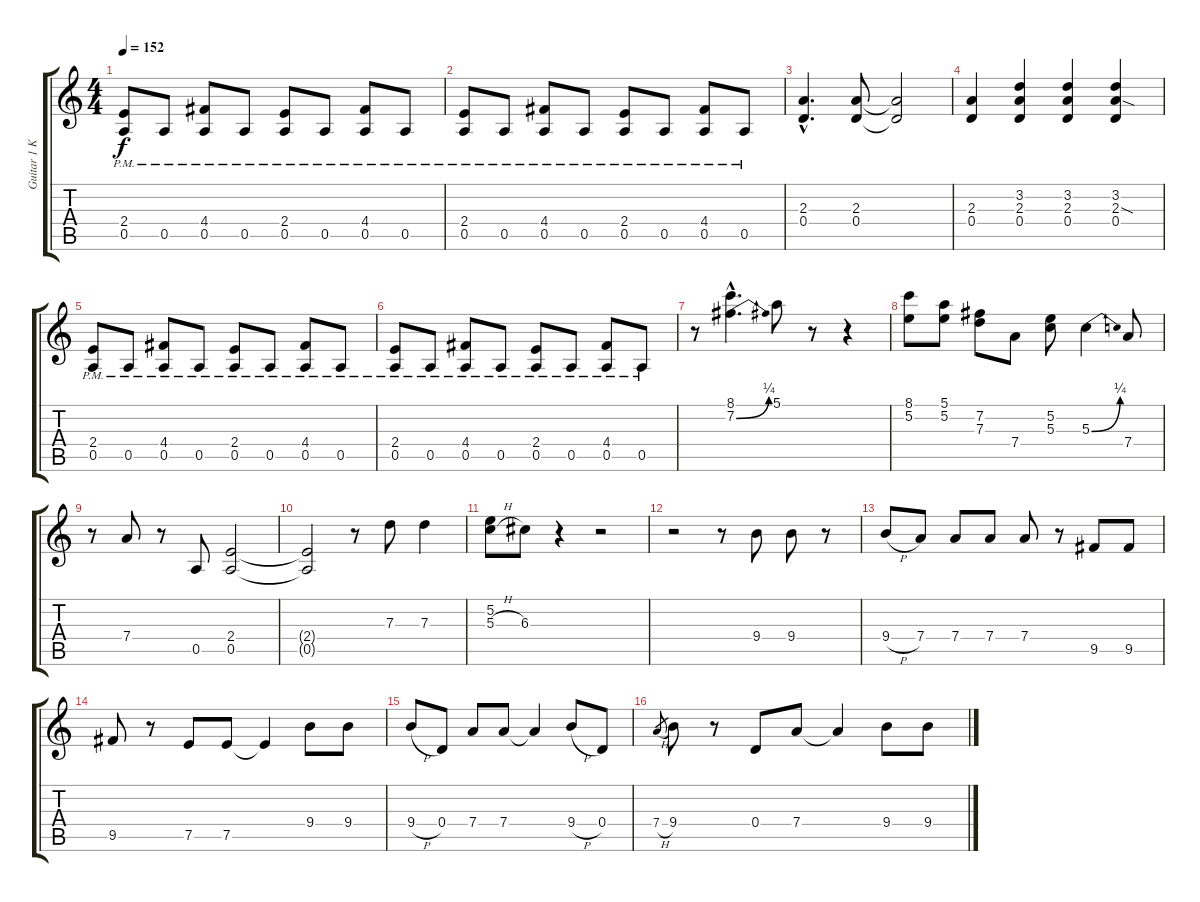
\track ("Guitar 1 Keith" "Guitar 1 K") {instrument overdrivenguitar}
\staff {score tabs}
\tuning (E4 B3 G3 D3 A2 E2) {hide}
\ts (4 4)
\tempo 152
\clef g2
\ks c
(2.4{pm} 0.5{pm}).8{dy f instrument overdrivenguitar} 0.5{pm}.8 (4.4{pm} 0.5{pm}).8 0.5{pm}.8 (2.4{pm} 0.5{pm}).8 0.5{pm}.8 (4.4{pm} 0.5{pm}).8 0.5{pm}.8 |
(2.4{pm} 0.5{pm}).8 0.5{pm}.8 (4.4{pm} 0.5{pm}).8 0.5{pm}.8 (2.4{pm} 0.5{pm}).8 0.5{pm}.8 (4.4{pm} 0.5{pm}).8 0.5{pm}.8 |
(2.3{hac} 0.4{hac}).4{d} (2.3 0.4).8 (2.3{t} 0.4{t}).2 |
(2.3 0.4).4 (3.2 2.3 0.4).4 (3.2 2.3 0.4).4 (3.2 2.3{sod} 0.4).4 |
(2.4 0.5{pm}).8 0.5{pm}.8 (4.4{pm} 0.5{pm}).8 0.5{pm}.8 (2.4{pm} 0.5{pm}).8 0.5{pm}.8 (4.4{pm} 0.5{pm}).8 0.5{pm}.8 |
(2.4{pm} 0.5{pm}).8 0.5{pm}.8 (4.4{pm} 0.5{pm}).8 0.5{pm}.8 (2.4{pm} 0.5{pm}).8 0.5{pm}.8 (4.4{pm} 0.5{pm}).8 0.5{pm}.8 |
r.8 (8.1{hac} 7.2{be (bend 0 0 60 1) hac}).4{d} 5.1.8 r.8 r.4 |
(8.1 5.2).8 (5.1 5.2).8 (7.2 7.3).8 7.4.8 (5.2 5.3).8 5.3{be (bend 0 0 60 1)}.4 7.4.8 |
r.8 7.4.8 r.8 0.5.8 (2.4 0.5).2 |
(2.4{t} 0.5{t}).2 r.8 7.3.8 7.3.4 |
(5.2 5.3{h}).8 6.3.8 r.4 r.2 |
r.2 r.8 9.4.8 9.4.8 r.8 |
9.4{h}.8 7.4.8 7.4.8 7.4.8 7.4.8 r.8 9.5.8 9.5.8 |
9.5.8 r.8 7.5.8 7.5.8 7.5{t}.4 9.4.8 9.4.8 |
9.4{h}.8 0.4.8 7.4.8 7.4.8 7.4{t}.4 9.4{h}.8 0.4.8 |
7.4{h}.8{gr} 9.4.8 r.8 0.4.8 7.4.8 7.4{t}.4 9.4.8 9.4.8
